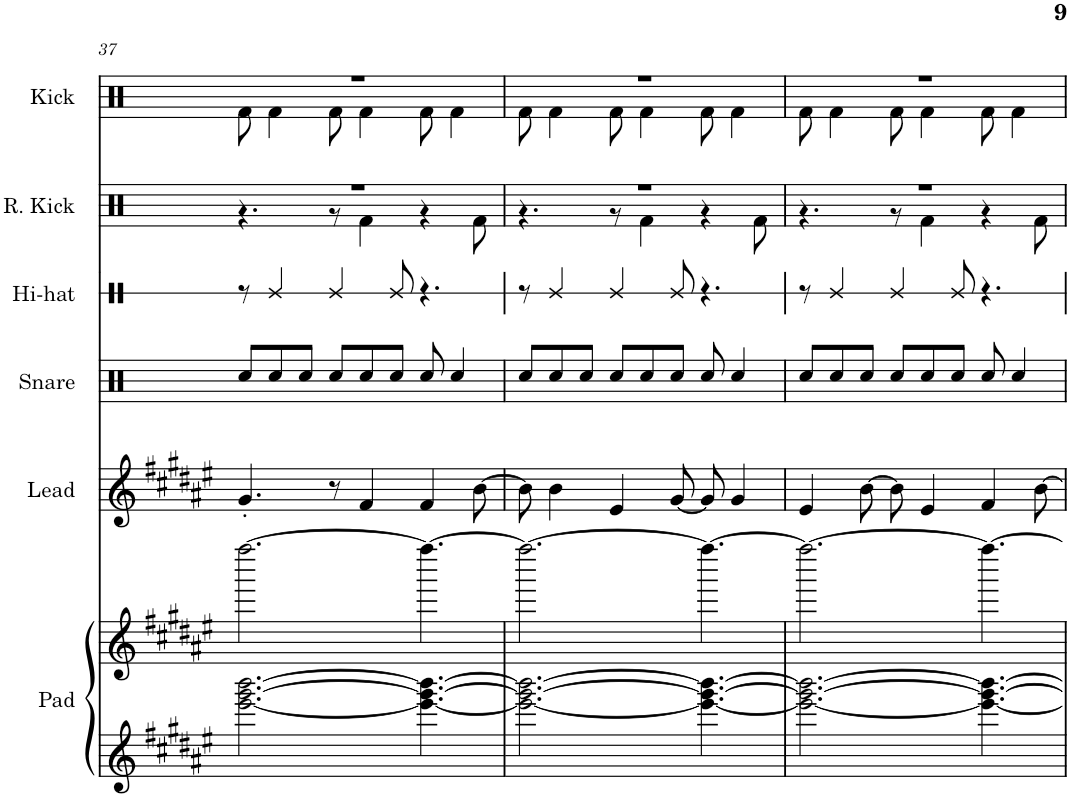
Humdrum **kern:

**kern	**kern	**kern	**kern	**kern	**kern	**kern
*part6	*part6	*part5	*part4	*part3	*part2	*part1
*staff7	*staff6	*staff5	*staff4	*staff3	*staff2	*staff1
*I"Pad	*	*I"Lead	*I"Snare	*I"Hi-hat	*I"Reverb Kick	*I"Kick
*I'Pad	*	*I'Lead	*I'Snare	*I'Hi-hat	*I'R. Kick	*I'Kick
!!LO:PB:g=z
*clefG2	*clefG2	*clefG2	*clefX	*clefX	*clefX	*clefX
*k[f#c#g#d#a#e#]	*k[f#c#g#d#a#e#]	*k[f#c#g#d#a#e#]	*k[f#c#g#d#a#e#]	*k[f#c#g#d#a#e#]	*k[f#c#g#d#a#e#]	*k[f#c#g#d#a#e#]
*M9/8	*M9/8	*M9/8	*M9/8	*M9/8	*M9/8	*M9/8
=37	=37	=37	=37	=37	=37	=37
*	*	*	*	*	*^	*^
[2.eee#\ [2.ggg#\ [2.bbb\	[2.ffff#\	4.g#'/	8Rcc/L	8r	8%9r	4.r	8%9r	8Rf\
.	.	.	8Rcc/	4Re/	.	.	.	4Rf\
.	.	.	8Rcc/J	.	.	.	.	.
.	.	8r	8Rcc/L	4Re/	.	8r	.	8Rf\
.	.	4f#/	8Rcc/	.	.	4Rf\	.	4Rf\
.	.	.	8Rcc/J	8Re/	.	.	.	.
4.eee#\_ 4.ggg#\_ 4.bbb\_	4.ffff#\_	4f#/	8Rcc/	4.r	.	4r	.	8Rf\
.	.	.	4Rcc/	.	.	.	.	4Rf\
.	.	[8b\	.	.	.	8Rf\	.	.
=38	=38	=38	=38	=38	=38	=38	=38	=38
2.eee#\_ 2.ggg#\_ 2.bbb\_	2.ffff#\_	8b\]	8Rcc/L	8r	8%9r	4.r	8%9r	8Rf\
.	.	4b\	8Rcc/	4Re/	.	.	.	4Rf\
.	.	.	8Rcc/J	.	.	.	.	.
.	.	4e#/	8Rcc/L	4Re/	.	8r	.	8Rf\
.	.	.	8Rcc/	.	.	4Rf\	.	4Rf\
.	.	[8g#/	8Rcc/J	8Re/	.	.	.	.
4.eee#\_ 4.ggg#\_ 4.bbb\_	4.ffff#\_	8g#/]	8Rcc/	4.r	.	4r	.	8Rf\
.	.	4g#/	4Rcc/	.	.	.	.	4Rf\
.	.	.	.	.	.	8Rf\	.	.
=39	=39	=39	=39	=39	=39	=39	=39	=39
2.eee#\_ 2.ggg#\_ 2.bbb\_	2.ffff#\_	4e#/	8Rcc/L	8r	8%9r	4.r	8%9r	8Rf\
.	.	.	8Rcc/	4Re/	.	.	.	4Rf\
.	.	[8b\	8Rcc/J	.	.	.	.	.
.	.	8b\]	8Rcc/L	4Re/	.	8r	.	8Rf\
.	.	4e#/	8Rcc/	.	.	4Rf\	.	4Rf\
.	.	.	8Rcc/J	8Re/	.	.	.	.
4.eee#\_ 4.ggg#\_ 4.bbb\_	4.ffff#\_	4f#/	8Rcc/	4.r	.	4r	.	8Rf\
.	.	.	4Rcc/	.	.	.	.	4Rf\
.	.	[8b\	.	.	.	8Rf\	.	.
*	*	*	*	*	*v	*v	*	*
*	*	*	*	*	*	*v	*v
=	=	=	=	=	=	=
*-	*-	*-	*-	*-	*-	*-
